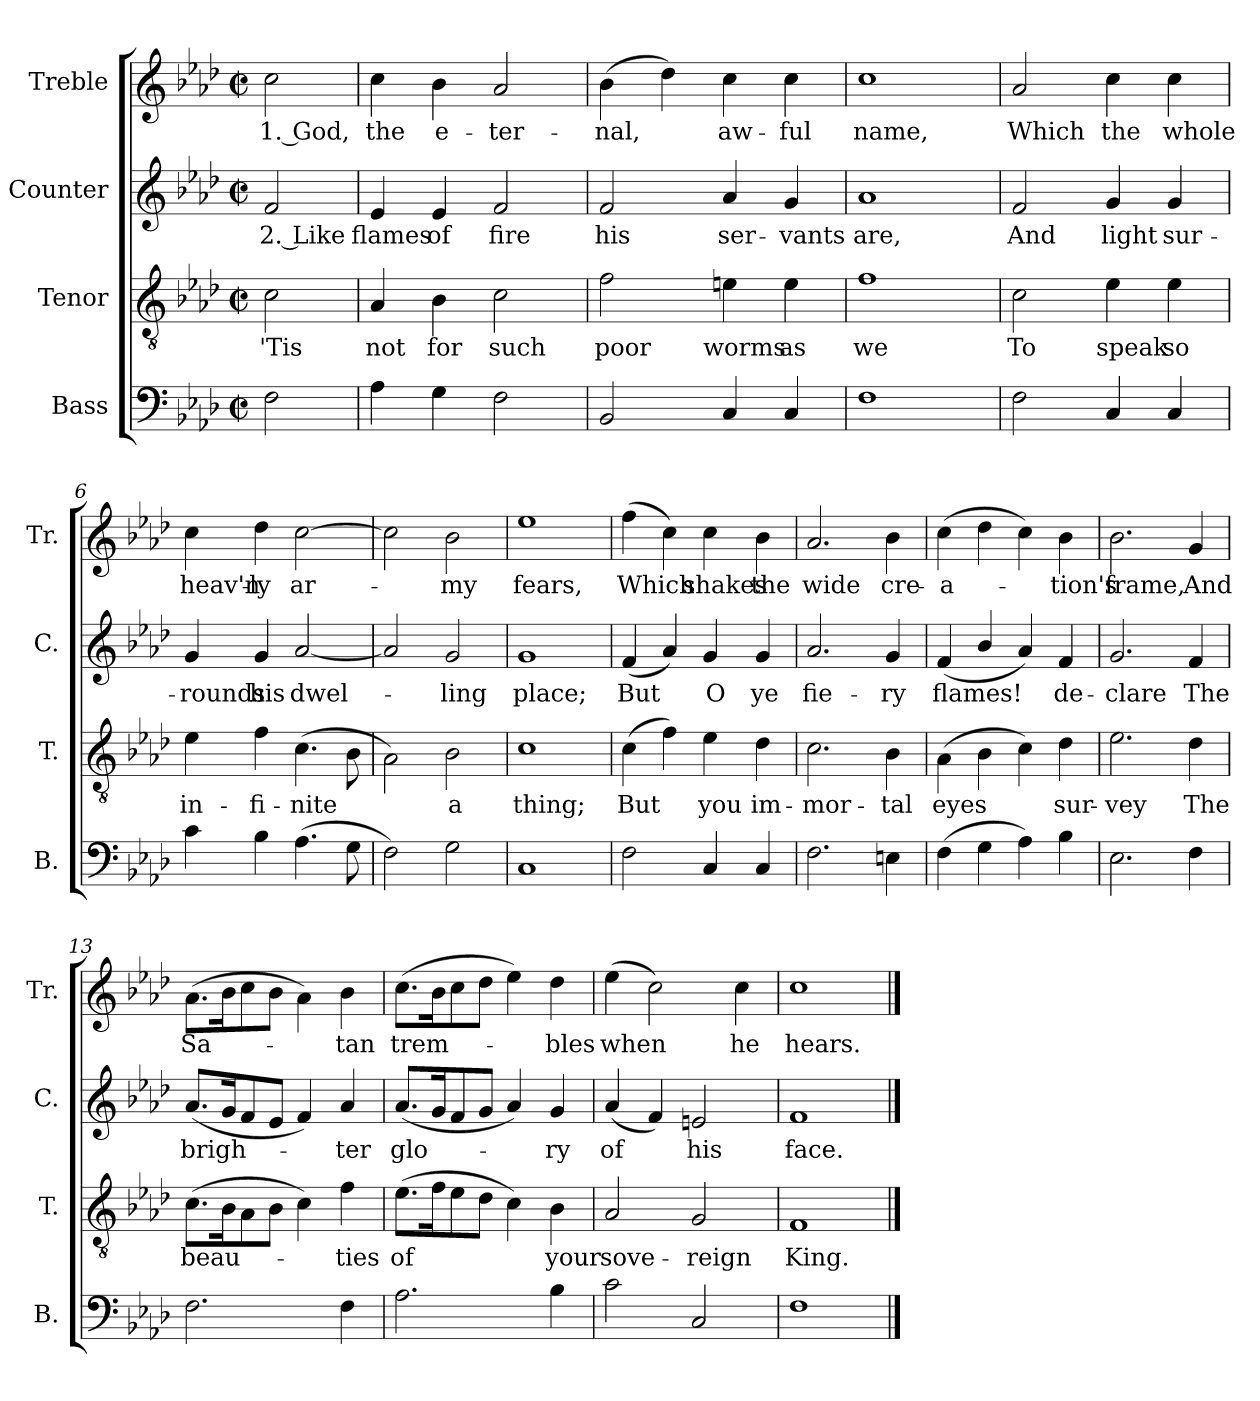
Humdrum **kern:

**kern	**kern	**text	**kern	**text	**kern	**text
*part4	*part3	*part3	*part2	*part2	*part1	*part1
*staff4	*staff3	*staff3	*staff2	*staff2	*staff1	*staff1
*I"Bass	*I"Tenor	*	*I"Counter	*	*I"Treble	*
*I'B.	*I'T.	*	*I'C.	*	*I'Tr.	*
*clefF4	*clefGv2	*	*clefG2	*	*clefG2	*
*k[b-e-a-d-]	*k[b-e-a-d-]	*	*k[b-e-a-d-]	*	*k[b-e-a-d-]	*
*M2/2	*M2/2	*	*M2/2	*	*M2/2	*
*met(c|)	*met(c|)	*	*met(c|)	*	*met(c|)	*
=1	=1	=1	=1	=1	=1	=1
2F\	2c\	'Tis	2f/	2. Like	2cc\	1. God,
=2	=2	=2	=2	=2	=2	=2
4A-\	4A-/	not	4e-/	flames	4cc\	the
4G\	4B-\	for	4e-/	of	4b-\	e-
2F\	2c\	such	2f/	fire	2a-/	-ter-
=3	=3	=3	=3	=3	=3	=3
2BB-/	2f\	poor	2f/	his	(4b-\	-nal,
.	.	.	.	.	4dd-\)	.
4C/	4en\	worms	4a-/	ser-	4cc\	aw-
4C/	4e\	as	4g/	-vants	4cc\	-ful
=4	=4	=4	=4	=4	=4	=4
1F	1f	we	1a-	are,	1cc	name,
=5	=5	=5	=5	=5	=5	=5
2F\	2c\	To	2f/	And	2a-/	Which
4C/	4e-\	speak	4g/	light	4cc\	the
4C/	4e-\	so	4g/	sur-	4cc\	whole
=6	=6	=6	=6	=6	=6	=6
4c\	4e-\	in-	4g/	-rounds	4cc\	heav'n-
4B-\	4f\	-fi-	4g/	his	4dd-\	-ly
(4.A-\	(4.c\	-nite	[2a-/	dwel-	[2cc\	ar-
8G\	8B-\	.	.	.	.	.
=7	=7	=7	=7	=7	=7	=7
2F\)	2A-\)	.	2a-/]	.	2cc\]	.
2G\	2B-\	a	2g/	-ling	2b-\	-my
=8	=8	=8	=8	=8	=8	=8
1C	1c	thing;	1g	place;	1ee-	fears,
!!LO:LB:g=z
=9	=9	=9	=9	=9	=9	=9
2F\	(4c\	But	(4f/	But	(4ff\	Which
.	4f\)	.	4a-/)	.	4cc\)	.
4C/	4e-\	you	4g/	O	4cc\	shakes
4C/	4d-\	im-	4g/	ye	4b-\	the
=10	=10	=10	=10	=10	=10	=10
2.F\	2.c\	-mor-	2.a-/	fie-	2.a-/	wide
4En\	4B-\	-tal	4g/	-ry	4b-\	cre-
=11	=11	=11	=11	=11	=11	=11
(4F\	(4A-\	eyes	(4f/	flames!	(4cc\	-a-
4G\	4B-\	.	4b-/	.	4dd-\	.
4A-\)	4c\)	.	4a-/)	.	4cc\)	.
4B-\	4d-\	sur-	4f/	de-	4b-\	-tion's
=12	=12	=12	=12	=12	=12	=12
2.E-\	2.e-\	-vey	2.g/	-clare	2.b-\	frame,
4F\	4d-\	The	4f/	The	4g/	And
=13	=13	=13	=13	=13	=13	=13
2.F\	(8.c\L	beau-	(8.a-/L	brigh-	(8.a-\L	Sa-
.	16B-\K	.	16g/K	.	16b-\K	.
.	8A-\	.	8f/	.	8cc\	.
.	8B-\J	.	8e-/J	.	8b-\J	.
.	4c\)	.	4f/)	.	4a-\)	.
4F\	4f\	-ties	4a-/	-ter	4b-\	-tan
=14	=14	=14	=14	=14	=14	=14
2.A-\	(8.e-\L	of	(8.a-/L	glo-	(8.cc\L	trem-
.	16f\K	.	16g/K	.	16b-\K	.
.	8e-\	.	8f/	.	8cc\	.
.	8d-\J	.	8g/J	.	8dd-\J	.
.	4c\)	.	4a-/)	.	4ee-\)	.
4B-\	4B-\	your	4g/	-ry	4dd-\	-bles
=15	=15	=15	=15	=15	=15	=15
2c\	2A-/	sove-	(4a-/	of	(4ee-\	when
.	.	.	4f/)	.	2cc\)	.
2C/	2G/	-reign	2en/	his	.	.
.	.	.	.	.	4cc\	he
=16	=16	=16	=16	=16	=16	=16
1F	1F	King.	1f	face.	1cc	hears.
==	==	==	==	==	==	==
*-	*-	*-	*-	*-	*-	*-
